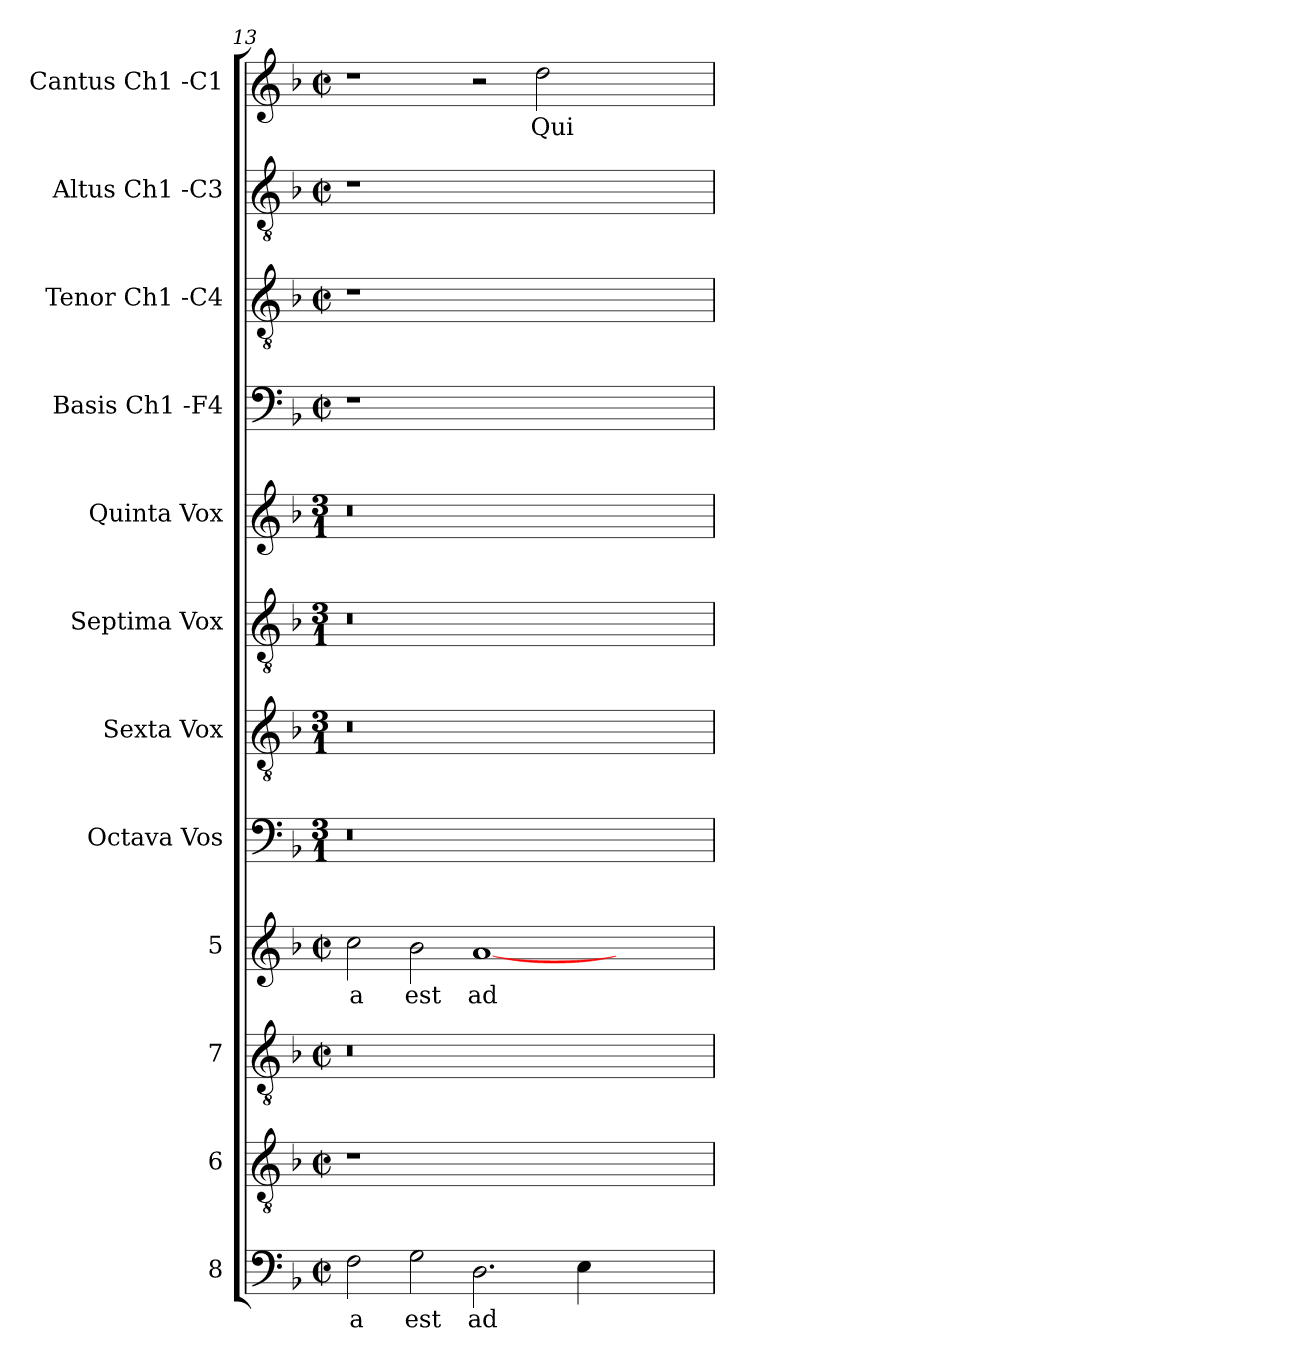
**kern	**text	**kern	**kern	**kern	**text	**kern	**kern	**kern	**kern	**kern	**kern	**kern	**kern	**text
*part12	*part12	*part11	*part10	*part9	*part9	*part8	*part7	*part6	*part5	*part4	*part3	*part2	*part1	*part1
*staff12	*staff12	*staff11	*staff10	*staff9	*staff9	*staff8	*staff7	*staff6	*staff5	*staff4	*staff3	*staff2	*staff1	*staff1
*I"8	*	*I"6	*I"7	*I"5	*	*I"Octava  Vos	*I"Sexta  Vox	*I"Septima  Vox	*I"Quinta  Vox	*I"Basis  Ch1 -F4	*I"Tenor  Ch1 -C4	*I"Altus  Ch1 -C3	*I"Cantus  Ch1 -C1	*
*	*	*	*	*	*	*	*	*	*	*I'B	*I'T	*I'A	*I'C	*
*clefF4	*	*clefGv2	*clefGv2	*clefG2	*	*clefF4	*clefGv2	*clefGv2	*clefG2	*clefF4	*clefGv2	*clefGv2	*clefG2	*
*k[b-]	*	*k[b-]	*k[b-]	*k[b-]	*	*k[b-]	*k[b-]	*k[b-]	*k[b-]	*k[b-]	*k[b-]	*k[b-]	*k[b-]	*
*F:	*	*F:	*F:	*F:	*	*F:	*F:	*F:	*F:	*F:	*F:	*F:	*F:	*
*M2/2	*	*M2/2	*M2/2	*M2/2	*	*M3/1	*M3/1	*M3/1	*M3/1	*M2/2	*M2/2	*M2/2	*M2/2	*
*met(c|)	*	*met(c|)	*met(c|)	*met(c|)	*	*	*	*	*	*met(c|)	*met(c|)	*met(c|)	*met(c|)	*
=13	=13	=13	=13	=13	=13	=13	=13	=13	=13	=13	=13	=13	=13	=13
!	!LO:LY:b:cj	!	!	!	!LO:LY:b:cj	!	!	!	!	!	!	!	!	!
2F\	-a	1r	0.r	2cc\	-a	0.r	0.r	0.r	0.r	1r	1r	1r	1r	.
!	!LO:LY:b:cj	!	!	!	!LO:LY:b:cj	!	!	!	!	!	!	!	!	!
2G\	est	.	.	2b-\	est	.	.	.	.	.	.	.	.	.
!	!LO:LY:b:cj	!	!	!	!LO:LY:b:cj	!	!	!	!	!	!	!	!	!
2.D\	ad-	0ryy	.	[>1a	ad-	.	.	.	.	0ryy	0ryy	0ryy	2r	.
!	!	!	!	!	!	!	!	!	!	!	!	!	!	!LO:LY:b:cj
.	.	.	.	.	.	.	.	.	.	.	.	.	2dd\	Qui-
!	!LO:LY:b:cj	!	!	!	!	!	!	!	!	!	!	!	!	!
4E\	--	.	.	.	.	.	.	.	.	.	.	.	.	.
1ryy	.	.	.	1ryy	.	.	.	.	.	.	.	.	1ryy	.
=	=	=	=	=	=	=	=	=	=	=	=	=	=	=
*-	*-	*-	*-	*-	*-	*-	*-	*-	*-	*-	*-	*-	*-	*-
